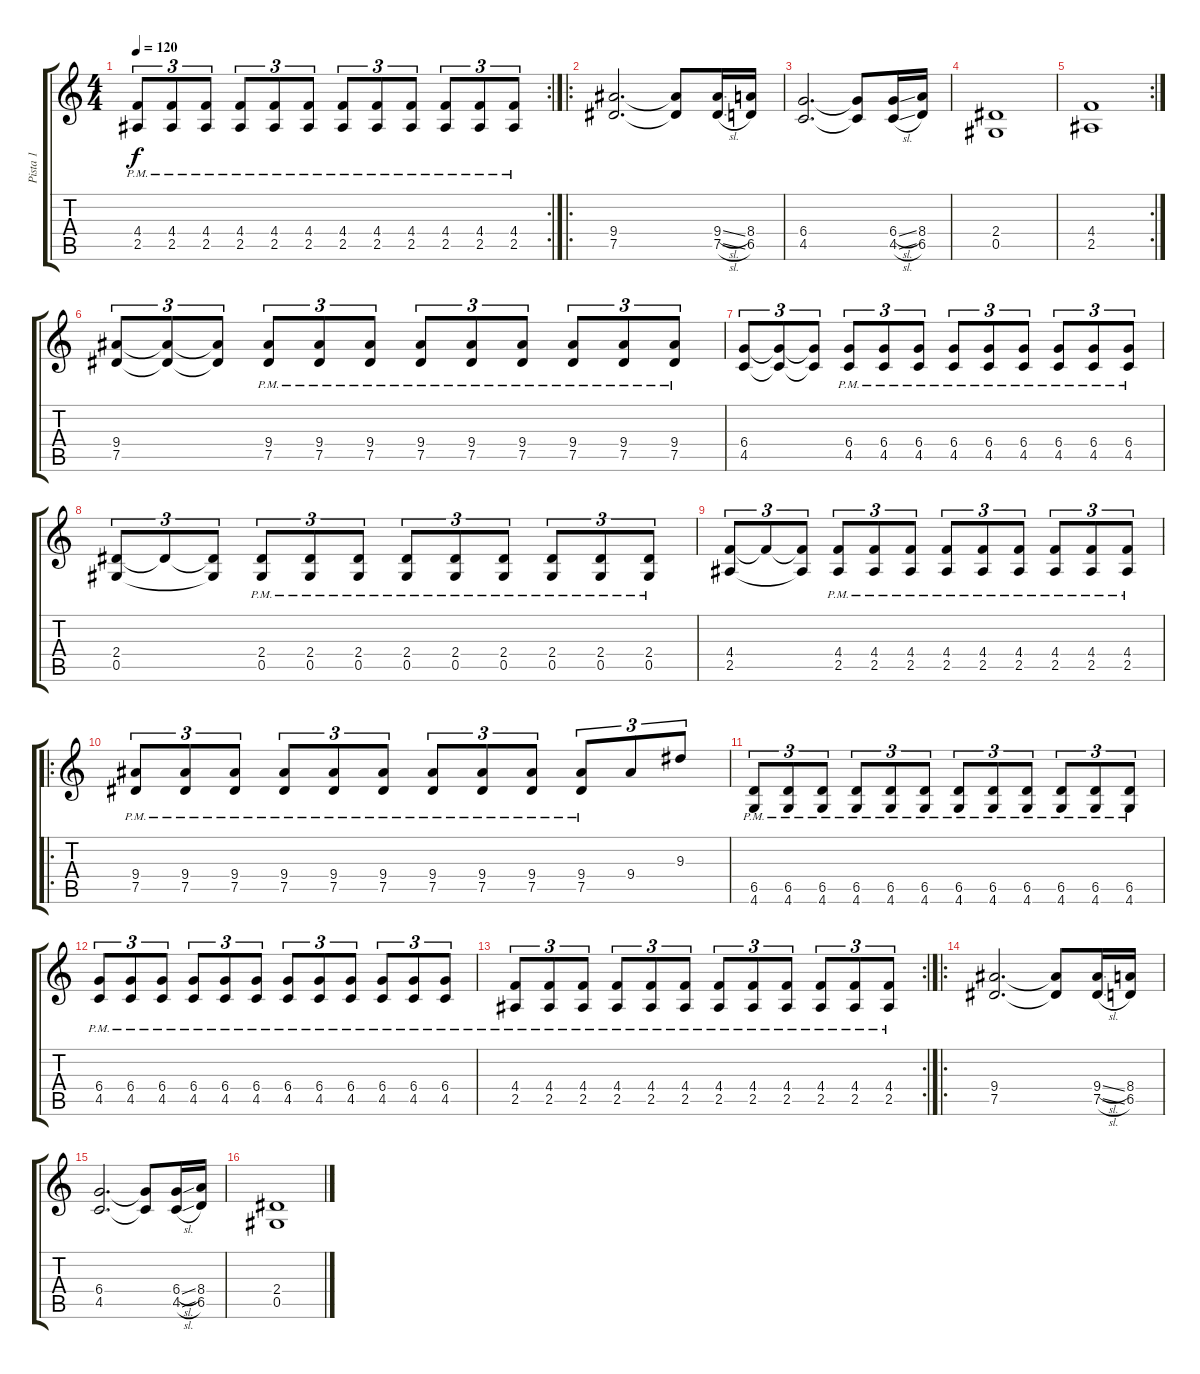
\track ("Pista 1" "Pista 1") {instrument distortionguitar}
\staff {score tabs}
\tuning (Eb4 Bb3 Gb3 Db3 Ab2 Eb2) {hide}
\rc 2
\ts (4 4)
\tempo 120
\clef g2
\ks c
(4.4{pm} 2.5{pm}).8{tu (3 2) dy f} (4.4{pm} 2.5{pm}).8{tu (3 2)} (4.4{pm} 2.5{pm}).8{tu (3 2)} (4.4{pm} 2.5{pm}).8{tu (3 2)} (4.4{pm} 2.5{pm}).8{tu (3 2)} (4.4{pm} 2.5{pm}).8{tu (3 2)} (4.4{pm} 2.5{pm}).8{tu (3 2)} (4.4{pm} 2.5{pm}).8{tu (3 2)} (4.4{pm} 2.5{pm}).8{tu (3 2)} (4.4{pm} 2.5{pm}).8{tu (3 2)} (4.4{pm} 2.5{pm}).8{tu (3 2)} (4.4{pm} 2.5{pm}).8{tu (3 2)} |
\ro
(9.4 7.5).2{d} (9.4{t} 7.5{t}).8 (9.4{sl} 7.5{sl}).16 (8.4 6.5).16 |
(6.4 4.5).2{d} (6.4{t} 4.5{t}).8 (6.4{sl} 4.5{sl}).16 (8.4 6.5).16 |
(2.4 0.5).1 |
\rc 2
(4.4 2.5).1 |
(9.4 7.5).8{tu (3 2)} (9.4{t} 7.5{t}).8{tu (3 2)} (9.4{t} 7.5{t}).8{tu (3 2)} (9.4{pm} 7.5{pm}).8{tu (3 2)} (9.4{pm} 7.5{pm}).8{tu (3 2)} (9.4{pm} 7.5{pm}).8{tu (3 2)} (9.4{pm} 7.5{pm}).8{tu (3 2)} (9.4{pm} 7.5{pm}).8{tu (3 2)} (9.4{pm} 7.5{pm}).8{tu (3 2)} (9.4{pm} 7.5{pm}).8{tu (3 2)} (9.4{pm} 7.5{pm}).8{tu (3 2)} (9.4{pm} 7.5{pm}).8{tu (3 2)} |
(6.4 4.5).8{tu (3 2)} (6.4{t} 4.5{t}).8{tu (3 2)} (6.4{t} 4.5{t}).8{tu (3 2)} (6.4{pm} 4.5{pm}).8{tu (3 2)} (6.4{pm} 4.5{pm}).8{tu (3 2)} (6.4{pm} 4.5{pm}).8{tu (3 2)} (6.4{pm} 4.5{pm}).8{tu (3 2)} (6.4{pm} 4.5{pm}).8{tu (3 2)} (6.4{pm} 4.5{pm}).8{tu (3 2)} (6.4{pm} 4.5{pm}).8{tu (3 2)} (6.4{pm} 4.5{pm}).8{tu (3 2)} (6.4{pm} 4.5{pm}).8{tu (3 2)} |
(2.4 0.5).8{tu (3 2)} 2.4{t}.8{tu (3 2)} (2.4{t} 0.5{t}).8{tu (3 2)} (2.4{pm} 0.5{pm}).8{tu (3 2)} (2.4{pm} 0.5{pm}).8{tu (3 2)} (2.4{pm} 0.5{pm}).8{tu (3 2)} (2.4{pm} 0.5{pm}).8{tu (3 2)} (2.4{pm} 0.5{pm}).8{tu (3 2)} (2.4{pm} 0.5{pm}).8{tu (3 2)} (2.4{pm} 0.5{pm}).8{tu (3 2)} (2.4{pm} 0.5{pm}).8{tu (3 2)} (2.4{pm} 0.5{pm}).8{tu (3 2)} |
(4.4 2.5).8{tu (3 2)} 4.4{t}.8{tu (3 2)} (4.4{t} 2.5{t}).8{tu (3 2)} (4.4{pm} 2.5{pm}).8{tu (3 2)} (4.4{pm} 2.5{pm}).8{tu (3 2)} (4.4{pm} 2.5{pm}).8{tu (3 2)} (4.4{pm} 2.5{pm}).8{tu (3 2)} (4.4{pm} 2.5{pm}).8{tu (3 2)} (4.4{pm} 2.5{pm}).8{tu (3 2)} (4.4{pm} 2.5{pm}).8{tu (3 2)} (4.4{pm} 2.5{pm}).8{tu (3 2)} (4.4{pm} 2.5{pm}).8{tu (3 2)} |
\ro
(9.4{pm} 7.5{pm}).8{tu (3 2)} (9.4{pm} 7.5{pm}).8{tu (3 2)} (9.4{pm} 7.5{pm}).8{tu (3 2)} (9.4{pm} 7.5{pm}).8{tu (3 2)} (9.4{pm} 7.5{pm}).8{tu (3 2)} (9.4{pm} 7.5{pm}).8{tu (3 2)} (9.4{pm} 7.5{pm}).8{tu (3 2)} (9.4{pm} 7.5{pm}).8{tu (3 2)} (9.4{pm} 7.5{pm}).8{tu (3 2)} (9.4{pm} 7.5{pm}).8{tu (3 2)} 9.4.8{tu (3 2)} 9.3.8{tu (3 2)} |
(6.5{pm} 4.6{pm}).8{tu (3 2)} (6.5{pm} 4.6{pm}).8{tu (3 2)} (6.5{pm} 4.6{pm}).8{tu (3 2)} (6.5{pm} 4.6{pm}).8{tu (3 2)} (6.5{pm} 4.6{pm}).8{tu (3 2)} (6.5{pm} 4.6{pm}).8{tu (3 2)} (6.5{pm} 4.6{pm}).8{tu (3 2)} (6.5{pm} 4.6{pm}).8{tu (3 2)} (6.5{pm} 4.6{pm}).8{tu (3 2)} (6.5{pm} 4.6{pm}).8{tu (3 2)} (6.5{pm} 4.6{pm}).8{tu (3 2)} (6.5{pm} 4.6{pm}).8{tu (3 2)} |
(6.4{pm} 4.5{pm}).8{tu (3 2)} (6.4{pm} 4.5{pm}).8{tu (3 2)} (6.4{pm} 4.5{pm}).8{tu (3 2)} (6.4{pm} 4.5{pm}).8{tu (3 2)} (6.4{pm} 4.5{pm}).8{tu (3 2)} (6.4{pm} 4.5{pm}).8{tu (3 2)} (6.4{pm} 4.5{pm}).8{tu (3 2)} (6.4{pm} 4.5{pm}).8{tu (3 2)} (6.4{pm} 4.5{pm}).8{tu (3 2)} (6.4{pm} 4.5{pm}).8{tu (3 2)} (6.4{pm} 4.5{pm}).8{tu (3 2)} (6.4{pm} 4.5{pm}).8{tu (3 2)} |
\rc 2
(4.4{pm} 2.5{pm}).8{tu (3 2)} (4.4{pm} 2.5{pm}).8{tu (3 2)} (4.4{pm} 2.5{pm}).8{tu (3 2)} (4.4{pm} 2.5{pm}).8{tu (3 2)} (4.4{pm} 2.5{pm}).8{tu (3 2)} (4.4{pm} 2.5{pm}).8{tu (3 2)} (4.4{pm} 2.5{pm}).8{tu (3 2)} (4.4{pm} 2.5{pm}).8{tu (3 2)} (4.4{pm} 2.5{pm}).8{tu (3 2)} (4.4{pm} 2.5{pm}).8{tu (3 2)} (4.4{pm} 2.5{pm}).8{tu (3 2)} (4.4{pm} 2.5{pm}).8{tu (3 2)} |
\ro
(9.4 7.5).2{d} (9.4{t} 7.5{t}).8 (9.4{sl} 7.5{sl}).16 (8.4 6.5).16 |
(6.4 4.5).2{d} (6.4{t} 4.5{t}).8 (6.4{sl} 4.5{sl}).16 (8.4 6.5).16 |
(2.4 0.5).1
